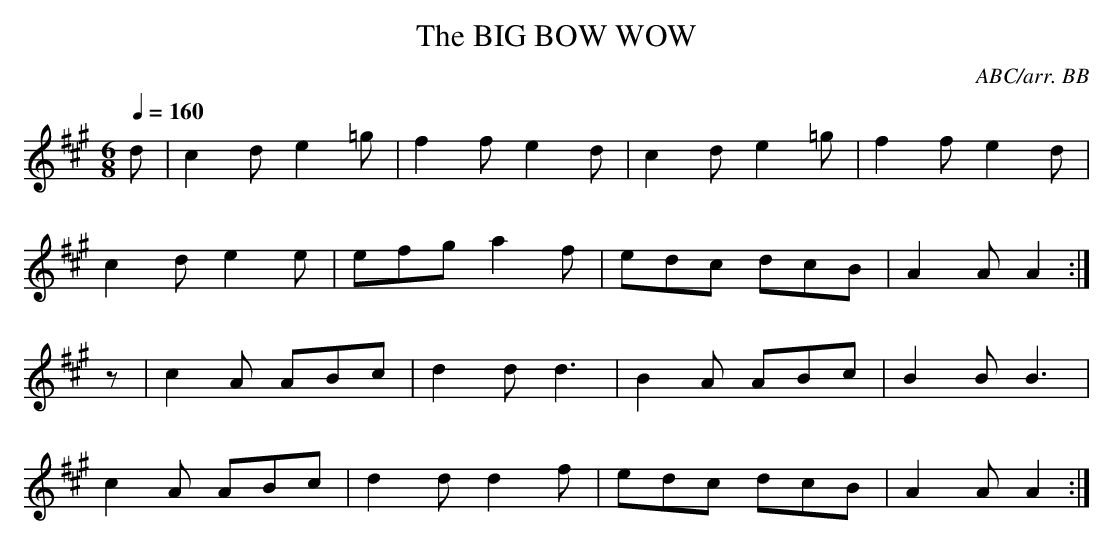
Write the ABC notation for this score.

X:1
T:BIG BOW WOW, The
C:ABC/arr. BB
Q:1/4=160
L:1/8
M:6/8
K:A
d|c2d e2=g|f2f e2d|c2d e2=g|f2f e2d|
c2d e2e|efg a2f|edc dcB|A2A A2 :|
z|c2A ABc|d2d d3|B2A ABc|B2B B3|
c2A ABc|d2d d2f|edc dcB|A2A A2 :|
